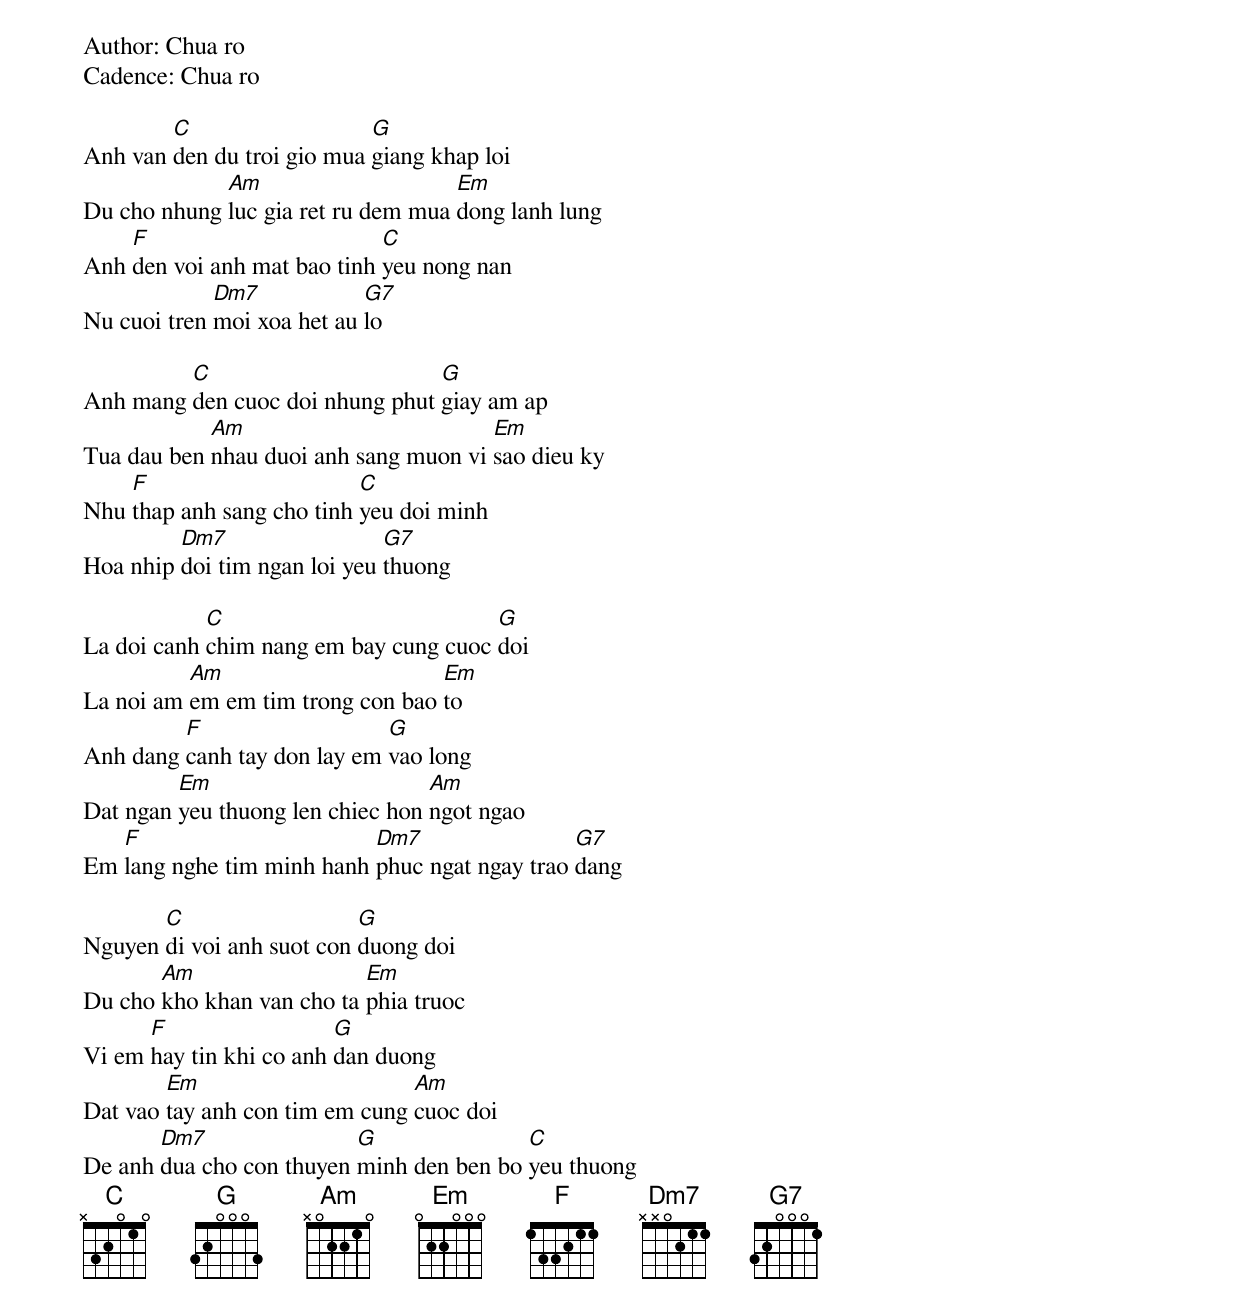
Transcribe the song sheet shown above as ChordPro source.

Author: Chua ro
Cadence: Chua ro

Anh van [C]den du troi gio mua [G]giang khap loi
Du cho nhung [Am]luc gia ret ru dem mua [Em]dong lanh lung
Anh [F]den voi anh mat bao tinh [C]yeu nong nan
Nu cuoi tren [Dm7]moi xoa het au [G7]lo

Anh mang [C]den cuoc doi nhung phut [G]giay am ap
Tua dau ben [Am]nhau duoi anh sang muon vi [Em]sao dieu ky
Nhu [F]thap anh sang cho tinh [C]yeu doi minh
Hoa nhip [Dm7]doi tim ngan loi yeu [G7]thuong

La doi canh [C]chim nang em bay cung cuoc [G]doi
La noi am [Am]em em tim trong con bao [Em]to
Anh dang [F]canh tay don lay em [G]vao long
Dat ngan [Em]yeu thuong len chiec hon [Am]ngot ngao
Em [F]lang nghe tim minh hanh [Dm7]phuc ngat ngay trao [G7]dang

Nguyen [C]di voi anh suot con [G]duong doi
Du cho [Am]kho khan van cho ta [Em]phia truoc
Vi em [F]hay tin khi co anh [G]dan duong
Dat vao [Em]tay anh con tim em cung [Am]cuoc doi
De anh [Dm7]dua cho con thuyen [G]minh den ben bo [C]yeu thuong
